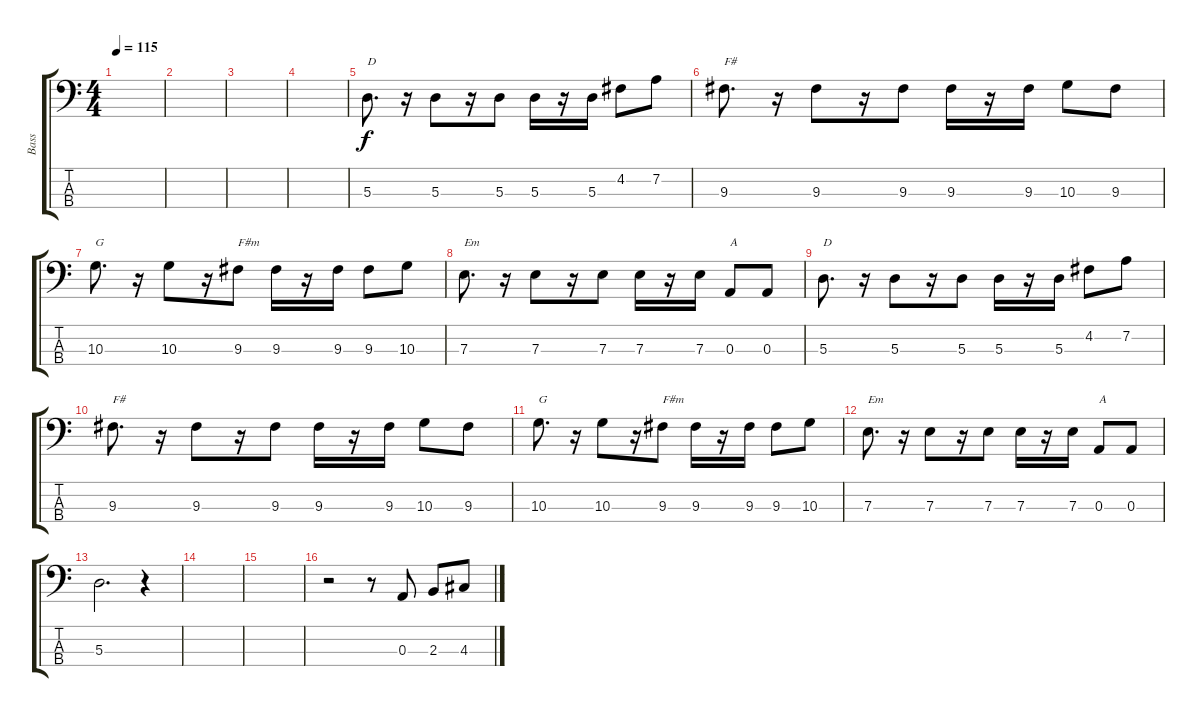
\track ("Bass" "Bass") {instrument electricbassfinger}
\staff {score tabs}
\tuning (G2 D2 A1 E1) {hide}
\ts (4 4)
\tempo 115
\clef f4
\ks c
|
|
|
|
5.3.8{d txt "D"} r.16 5.3.8 r.16 5.3.8 5.3.16 r.16 5.3.16 4.2.8 7.2.8 |
9.3.8{d txt "F#"} r.16 9.3.8 r.16 9.3.8 9.3.16 r.16 9.3.16 10.3.8 9.3.8 |
10.3.8{d txt "G"} r.16 10.3.8 r.16 9.3.8{txt "F#m"} 9.3.16 r.16 9.3.16 9.3.8 10.3.8 |
7.3.8{d txt "Em"} r.16 7.3.8 r.16 7.3.8 7.3.16 r.16 7.3.16 0.3.8{txt "A"} 0.3.8 |
5.3.8{d txt "D"} r.16 5.3.8 r.16 5.3.8 5.3.16 r.16 5.3.16 4.2.8 7.2.8 |
9.3.8{d txt "F#"} r.16 9.3.8 r.16 9.3.8 9.3.16 r.16 9.3.16 10.3.8 9.3.8 |
10.3.8{d txt "G"} r.16 10.3.8 r.16 9.3.8{txt "F#m"} 9.3.16 r.16 9.3.16 9.3.8 10.3.8 |
7.3.8{d txt "Em"} r.16 7.3.8 r.16 7.3.8 7.3.16 r.16 7.3.16 0.3.8{txt "A"} 0.3.8 |
5.3.2{d} r.4 |
|
|
r.2 r.8 0.3.8 2.3.8 4.3.8
